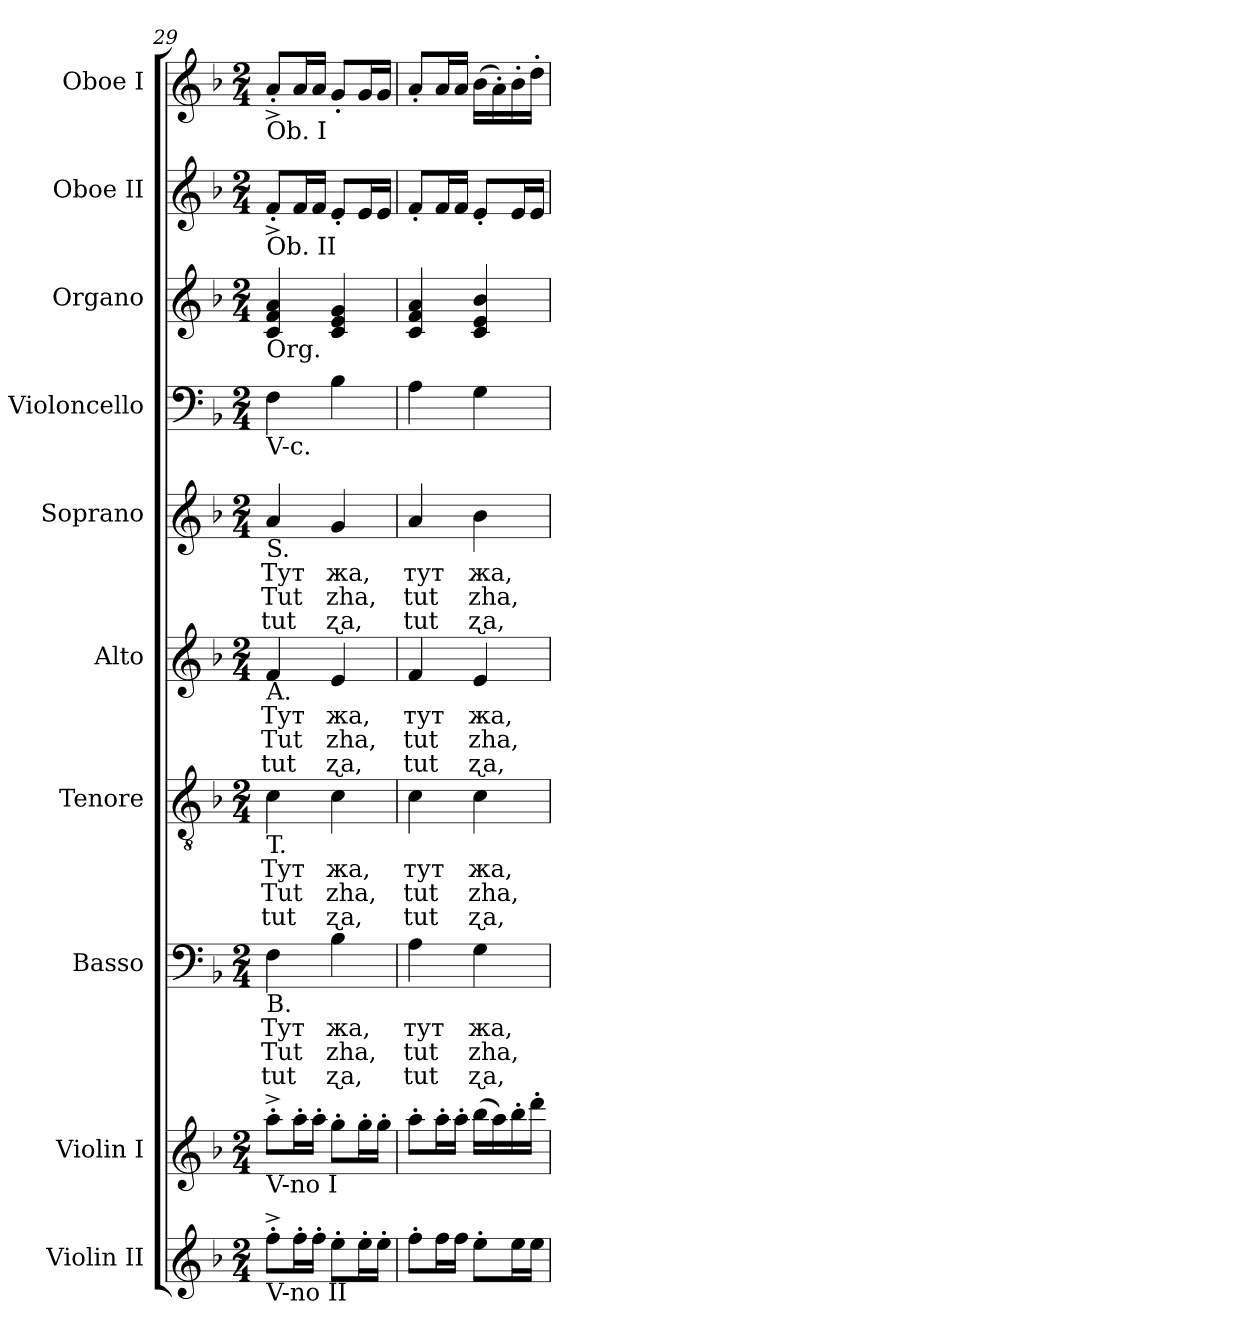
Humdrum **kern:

**kern	**kern	**kern	**text	**text	**text	**kern	**text	**text	**text	**kern	**text	**text	**text	**kern	**text	**text	**text	**kern	**kern	**kern	**kern
*part10	*part9	*part8	*part8	*part8	*part8	*part7	*part7	*part7	*part7	*part6	*part6	*part6	*part6	*part5	*part5	*part5	*part5	*part4	*part3	*part2	*part1
*staff10	*staff9	*staff8	*staff8	*staff8	*staff8	*staff7	*staff7	*staff7	*staff7	*staff6	*staff6	*staff6	*staff6	*staff5	*staff5	*staff5	*staff5	*staff4	*staff3	*staff2	*staff1
*I"Violin II	*I"Violin I	*I"Basso	*	*	*	*I"Tenore	*	*	*	*I"Alto	*	*	*	*I"Soprano	*	*	*	*I"Violoncello	*I"Organo	*I"Oboe II	*I"Oboe I
*	*	*	*	*	*	*	*	*	*	*I'A.	*	*	*	*	*	*	*	*	*	*	*
!!LO:PB:g=z
*clefG2	*clefG2	*clefF4	*	*	*	*clefGv2	*	*	*	*clefG2	*	*	*	*clefG2	*	*	*	*clefF4	*clefG2	*clefG2	*clefG2
*	*	*	*	*	*	*ITrd7c12	*	*	*	*	*	*	*	*	*	*	*	*	*	*	*
*k[b-]	*k[b-]	*k[b-]	*	*	*	*k[b-]	*	*	*	*k[b-]	*	*	*	*k[b-]	*	*	*	*k[b-]	*k[b-]	*k[b-]	*k[b-]
*F:	*F:	*F:	*	*	*	*F:	*	*	*	*F:	*	*	*	*F:	*	*	*	*F:	*F:	*F:	*F:
*M2/4	*M2/4	*M2/4	*	*	*	*M2/4	*	*	*	*M2/4	*	*	*	*M2/4	*	*	*	*M2/4	*M2/4	*M2/4	*M2/4
=29	=29	=29	=29	=29	=29	=29	=29	=29	=29	=29	=29	=29	=29	=29	=29	=29	=29	=29	=29	=29	=29
!	!	!	!LO:LY:b:color=#000000	!LO:LY:b:color=#000000	!LO:LY:b:color=#000000	!	!	!	!	!	!	!	!	!	!	!	!	!	!	!	!
!	!	!	!	!	!	!	!LO:LY:b:color=#000000	!LO:LY:b:color=#000000	!LO:LY:b:color=#000000	!	!	!	!	!	!	!	!	!	!	!	!
!	!	!	!	!	!	!	!	!	!	!	!LO:LY:b:color=#000000	!LO:LY:b:color=#000000	!LO:LY:b:color=#000000	!	!	!	!	!	!	!	!
!	!	!	!	!	!	!	!	!	!	!	!	!	!	!	!	!	!	!	!	!	!LO:TX:b:t=Ob. I
!	!	!	!	!	!	!	!	!	!	!	!	!	!	!	!	!	!	!	!	!LO:TX:b:t=Ob. II	!
!	!	!	!	!	!	!	!	!	!	!	!	!	!	!	!	!	!	!	!LO:TX:b:t=Org.	!	!
!	!	!	!	!	!	!	!	!	!	!	!	!	!	!	!	!	!	!LO:TX:b:t=V-c.	!	!	!
!	!	!	!	!	!	!	!	!	!	!	!	!	!	!LO:TX:b:t=S.	!	!	!	!	!	!	!
!	!	!	!	!	!	!	!	!	!	!LO:TX:b:t=A.	!	!	!	!	!	!	!	!	!	!	!
!	!	!	!	!	!	!LO:TX:b:t=T.	!	!	!	!	!	!	!	!	!	!	!	!	!	!	!
!	!	!LO:TX:b:t=B.	!	!	!	!	!	!	!	!	!	!	!	!	!	!	!	!	!	!	!
!	!LO:TX:b:t=V-no I	!	!	!	!	!	!	!	!	!	!	!	!	!	!	!	!	!	!	!	!
!LO:TX:b:t=V-no II	!	!	!	!	!	!	!	!	!	!	!	!	!	!	!	!	!	!	!	!	!
!	!	!	!	!	!	!	!	!	!	!	!	!	!	!	!LO:LY:b:color=#000000	!LO:LY:b:color=#000000	!LO:LY:b:color=#000000	!	!	!	!
8ff'^i\L	8aa'^i\L	4Fi\	Тут	Tut	tut	4Ci\	Тут	Tut	tut	4fi/	Тут	Tut	tut	4ai/	Тут	Tut	tut	4Fi\	4ci/ 4fi 4ai	8f'^i/L	8a'^i/L
16ff'i\L	16aa'i\L	.	.	.	.	.	.	.	.	.	.	.	.	.	.	.	.	.	.	16fi/L	16ai/L
16ff'i\JJ	16aa'i\JJ	.	.	.	.	.	.	.	.	.	.	.	.	.	.	.	.	.	.	16fi/JJ	16ai/JJ
!	!	!	!LO:LY:b:color=#000000	!LO:LY:b:color=#000000	!LO:LY:b:color=#000000	!	!	!	!	!	!	!	!	!	!	!	!	!	!	!	!
!	!	!	!	!	!	!	!LO:LY:b:color=#000000	!LO:LY:b:color=#000000	!LO:LY:b:color=#000000	!	!	!	!	!	!	!	!	!	!	!	!
!	!	!	!	!	!	!	!	!	!	!	!LO:LY:b:color=#000000	!LO:LY:b:color=#000000	!LO:LY:b:color=#000000	!	!	!	!	!	!	!	!
!	!	!	!	!	!	!	!	!	!	!	!	!	!	!	!LO:LY:b:color=#000000	!LO:LY:b:color=#000000	!LO:LY:b:color=#000000	!	!	!	!
8ee'i\L	8gg'i\L	4B-i\	жа,	zha,	ʐa,	4Ci\	жа,	zha,	ʐa,	4ei/	жа,	zha,	ʐa,	4gi/	жа,	zha,	ʐa,	4B-i\	4ci/ 4ei 4gi	8e'i/L	8g'i/L
16ee'i\L	16gg'i\L	.	.	.	.	.	.	.	.	.	.	.	.	.	.	.	.	.	.	16ei/L	16gi/L
16ee'i\JJ	16gg'i\JJ	.	.	.	.	.	.	.	.	.	.	.	.	.	.	.	.	.	.	16ei/JJ	16gi/JJ
=30	=30	=30	=30	=30	=30	=30	=30	=30	=30	=30	=30	=30	=30	=30	=30	=30	=30	=30	=30	=30	=30
!	!	!	!LO:LY:b:color=#000000	!LO:LY:b:color=#000000	!LO:LY:b:color=#000000	!	!	!	!	!	!	!	!	!	!	!	!	!	!	!	!
!	!	!	!	!	!	!	!LO:LY:b:color=#000000	!LO:LY:b:color=#000000	!LO:LY:b:color=#000000	!	!	!	!	!	!	!	!	!	!	!	!
!	!	!	!	!	!	!	!	!	!	!	!LO:LY:b:color=#000000	!LO:LY:b:color=#000000	!LO:LY:b:color=#000000	!	!	!	!	!	!	!	!
!	!	!	!	!	!	!	!	!	!	!	!	!	!	!	!LO:LY:b:color=#000000	!LO:LY:b:color=#000000	!LO:LY:b:color=#000000	!	!	!	!
8ff'i\L	8aa'i\L	4Ai\	тут	tut	tut	4Ci\	тут	tut	tut	4fi/	тут	tut	tut	4ai/	тут	tut	tut	4Ai\	4ci/ 4fi 4ai	8f'i/L	8a'i/L
16ffi\L	16aa'i\L	.	.	.	.	.	.	.	.	.	.	.	.	.	.	.	.	.	.	16fi/L	16ai/L
16ffi\JJ	16aa'i\JJ	.	.	.	.	.	.	.	.	.	.	.	.	.	.	.	.	.	.	16fi/JJ	16ai/JJ
!	!	!	!LO:LY:b:color=#000000	!LO:LY:b:color=#000000	!LO:LY:b:color=#000000	!	!	!	!	!	!	!	!	!	!	!	!	!	!	!	!
!	!	!	!	!	!	!	!LO:LY:b:color=#000000	!LO:LY:b:color=#000000	!LO:LY:b:color=#000000	!	!	!	!	!	!	!	!	!	!	!	!
!	!	!	!	!	!	!	!	!	!	!	!LO:LY:b:color=#000000	!LO:LY:b:color=#000000	!LO:LY:b:color=#000000	!	!	!	!	!	!	!	!
!	!	!	!	!	!	!	!	!	!	!	!	!	!	!	!LO:LY:b:color=#000000	!LO:LY:b:color=#000000	!LO:LY:b:color=#000000	!	!	!	!
8ee'i\L	(16bb-i\LL	4Gi\	жа,	zha,	ʐa,	4Ci\	жа,	zha,	ʐa,	4ei/	жа,	zha,	ʐa,	4b-i\	жа,	zha,	ʐa,	4Gi\	4ci/ 4ei 4b-i	8e'i/L	(16b-i\LL
.	16aai\)	.	.	.	.	.	.	.	.	.	.	.	.	.	.	.	.	.	.	.	16a'i\)
16eei\L	16bb-'i\	.	.	.	.	.	.	.	.	.	.	.	.	.	.	.	.	.	.	16ei/L	16b-'i\
16eei\JJ	16ddd'i\JJ	.	.	.	.	.	.	.	.	.	.	.	.	.	.	.	.	.	.	16ei/JJ	16dd'i\JJ
=	=	=	=	=	=	=	=	=	=	=	=	=	=	=	=	=	=	=	=	=	=
*-	*-	*-	*-	*-	*-	*-	*-	*-	*-	*-	*-	*-	*-	*-	*-	*-	*-	*-	*-	*-	*-
